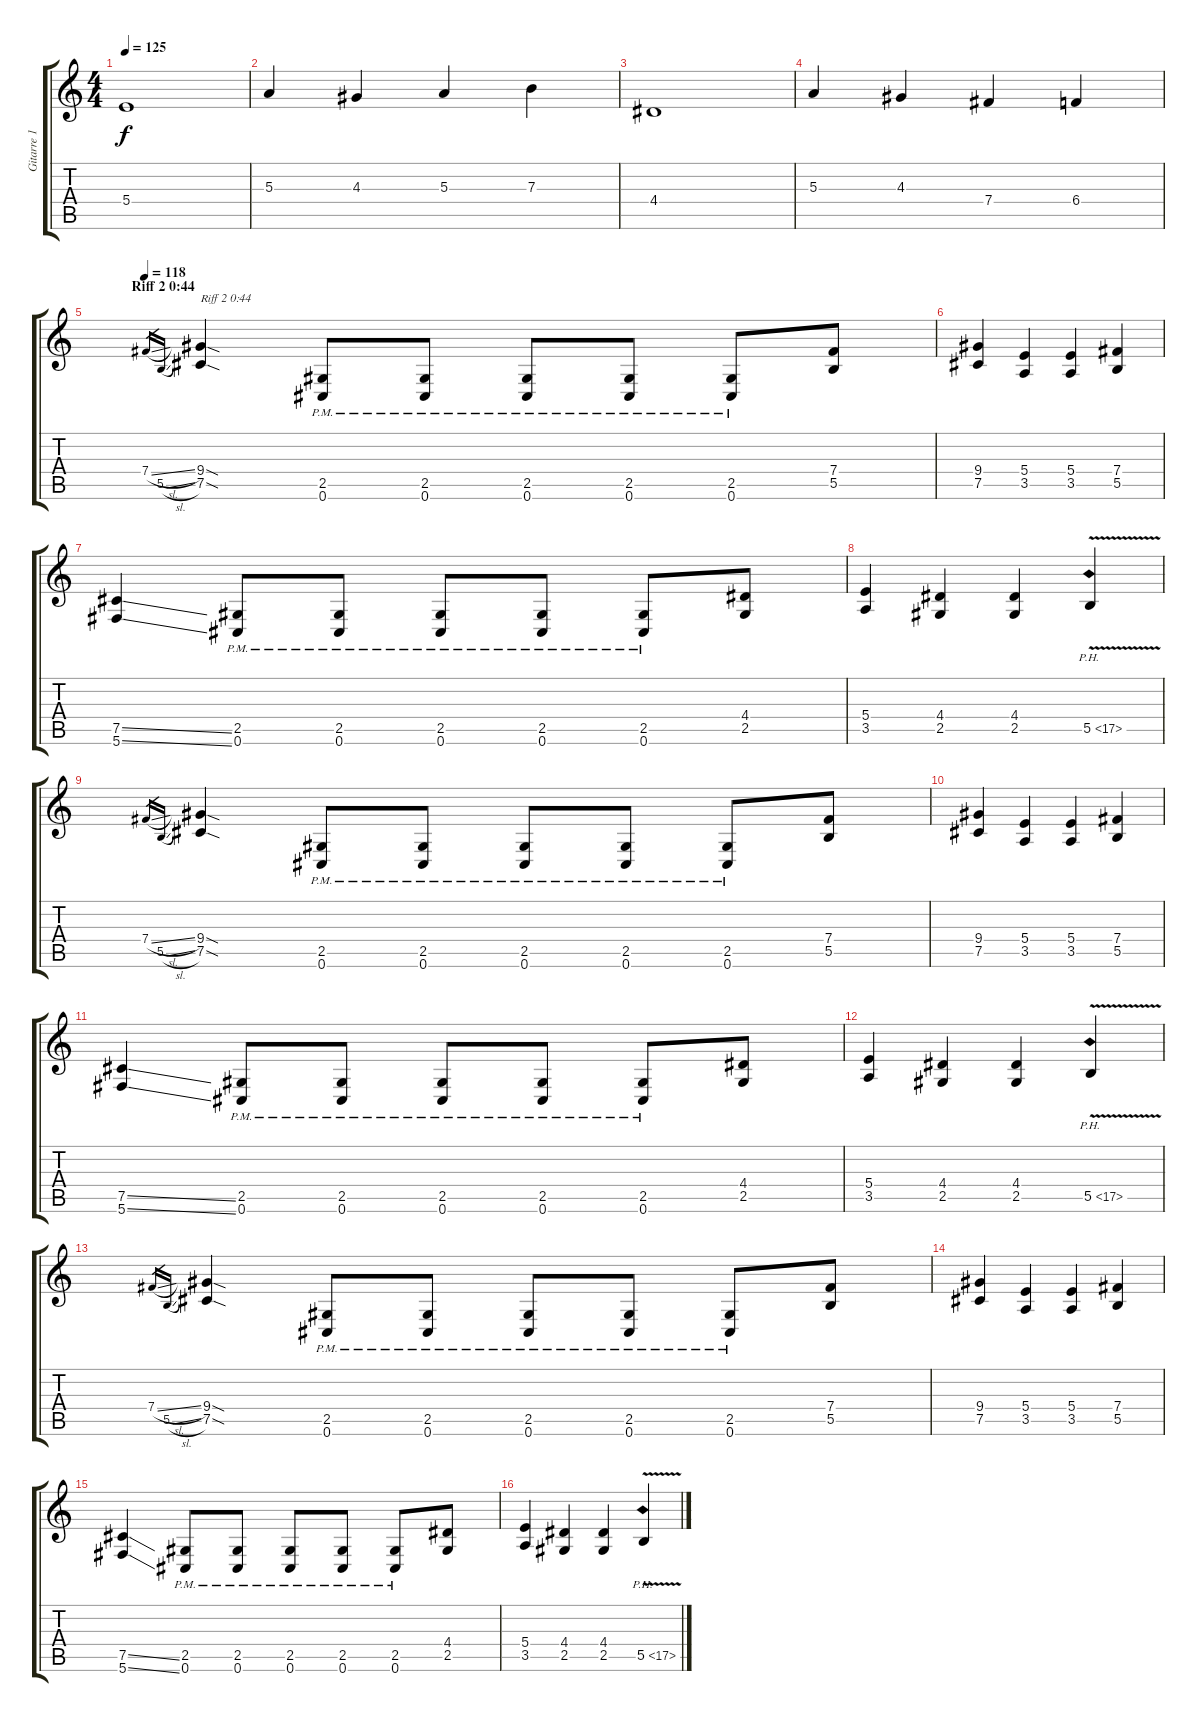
\track ("Gitarre 1 (left)" "Gitarre 1 ") {instrument distortionguitar}
\staff {score tabs}
\tuning (Db4 Ab3 E3 B2 Gb2 Db2) {hide}
\ts (4 4)
\tempo 125
\clef g2
\ks c
5.4.1{dy f} |
5.3.4 4.3.4 5.3.4 7.3.4 |
4.4.1 |
5.3.4 4.3.4 7.4.4 6.4.4 |
\section ("" "Riff 2 0:44")
\tempo 118
7.4{sl}.16{gr} 5.5{sl}.16{gr} (9.4{sod} 7.5{sod}).4{txt "Riff 2 0:44"} (2.5{pm} 0.6).8 (2.5{pm} 0.6).8 (2.5{pm} 0.6).8 (2.5{pm} 0.6).8 (2.5{pm} 0.6).8 (7.4 5.5).8 |
(9.4 7.5).4 (5.4 3.5).4 (5.4 3.5).4 (7.4 5.5).4 |
(7.5{ss} 5.6{ss}).4 (2.5{pm} 0.6).8 (2.5{pm} 0.6).8 (2.5{pm} 0.6).8 (2.5{pm} 0.6).8 (2.5{pm} 0.6).8 (4.4 2.5).8 |
(5.4 3.5).4 (4.4 2.5).4 (4.4 2.5).4 5.5{ph 12 v}.4 |
7.4{sl}.16{gr} 5.5{sl}.16{gr} (9.4{sod} 7.5{sod}).4 (2.5{pm} 0.6).8 (2.5{pm} 0.6).8 (2.5{pm} 0.6).8 (2.5{pm} 0.6).8 (2.5{pm} 0.6).8 (7.4 5.5).8 |
(9.4 7.5).4 (5.4 3.5).4 (5.4 3.5).4 (7.4 5.5).4 |
(7.5{ss} 5.6{ss}).4 (2.5{pm} 0.6).8 (2.5{pm} 0.6).8 (2.5{pm} 0.6).8 (2.5{pm} 0.6).8 (2.5{pm} 0.6).8 (4.4 2.5).8 |
(5.4 3.5).4 (4.4 2.5).4 (4.4 2.5).4 5.5{ph 12 v}.4 |
7.4{sl}.16{gr} 5.5{sl}.16{gr} (9.4{sod} 7.5{sod}).4 (2.5{pm} 0.6).8 (2.5{pm} 0.6).8 (2.5{pm} 0.6).8 (2.5{pm} 0.6).8 (2.5{pm} 0.6).8 (7.4 5.5).8 |
(9.4 7.5).4 (5.4 3.5).4 (5.4 3.5).4 (7.4 5.5).4 |
(7.5{ss} 5.6{ss}).4 (2.5{pm} 0.6).8 (2.5{pm} 0.6).8 (2.5{pm} 0.6).8 (2.5{pm} 0.6).8 (2.5{pm} 0.6).8 (4.4 2.5).8 |
(5.4 3.5).4 (4.4 2.5).4 (4.4 2.5).4 5.5{ph 12 v}.4
